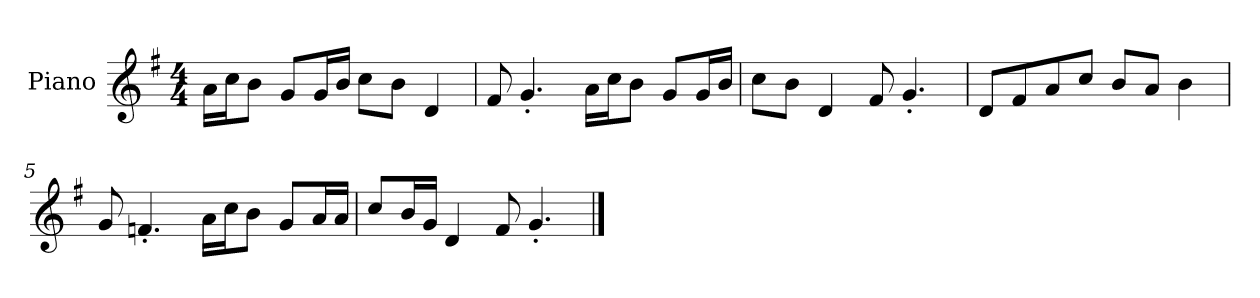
**kern
*part1
*staff1
*I"Piano
*I'P-no
*clefG2
*k[f#]
*M4/4
*MM90
=1
16a\LL
16cc\J
8b\J
8g/L
16g/L
16b/JJ
8cc\L
8b\J
4d/
=2
8f#/
4.g'/
16a\LL
16cc\J
8b\J
8g/L
16g/L
16b/JJ
=3
8cc\L
8b\J
4d/
8f#/
4.g'/
=4
8d/L
8f#/
8a/
8cc/J
8b/L
8a/J
4b\
!!LO:LB:g=z
=5
8g/
4.fn'/
16a\LL
16cc\J
8b\J
8g/L
16a/L
16a/JJ
=6
8cc/L
16b/L
16g/JJ
4d/
8f#/
4.g'/
==
*-
